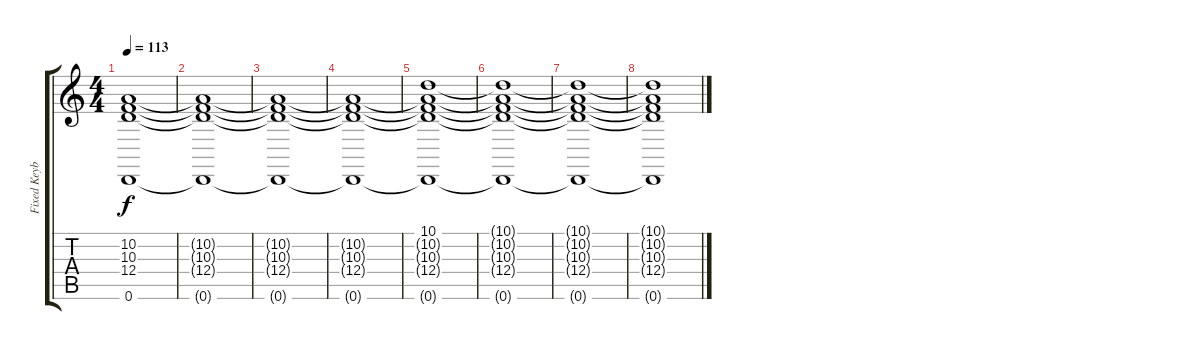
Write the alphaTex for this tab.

\track ("Fixed Keyboard Bass" "Fixed Keyb") {instrument synthvoice}
\staff {score tabs}
\tuning (E4 B3 G3 D3 A2 D2) {hide}
\ts (4 4)
\tempo 113
\clef g2
\ks c
(10.2 10.3{t} 12.4{t} 0.6{t}).1{dy f} |
(10.2{t} 10.3{t} 12.4{t} 0.6{t}).1 |
(10.2{t} 10.3{t} 12.4{t} 0.6{t}).1 |
(10.2{t} 10.3{t} 12.4{t} 0.6{t}).1 |
(10.1 10.2{t} 10.3{t} 12.4{t} 0.6{t}).1 |
(10.1{t} 10.2{t} 10.3{t} 12.4{t} 0.6{t}).1 |
(10.1{t} 10.2{t} 10.3{t} 12.4{t} 0.6{t}).1 |
(10.1{t} 10.2{t} 10.3{t} 12.4{t} 0.6{t}).1
